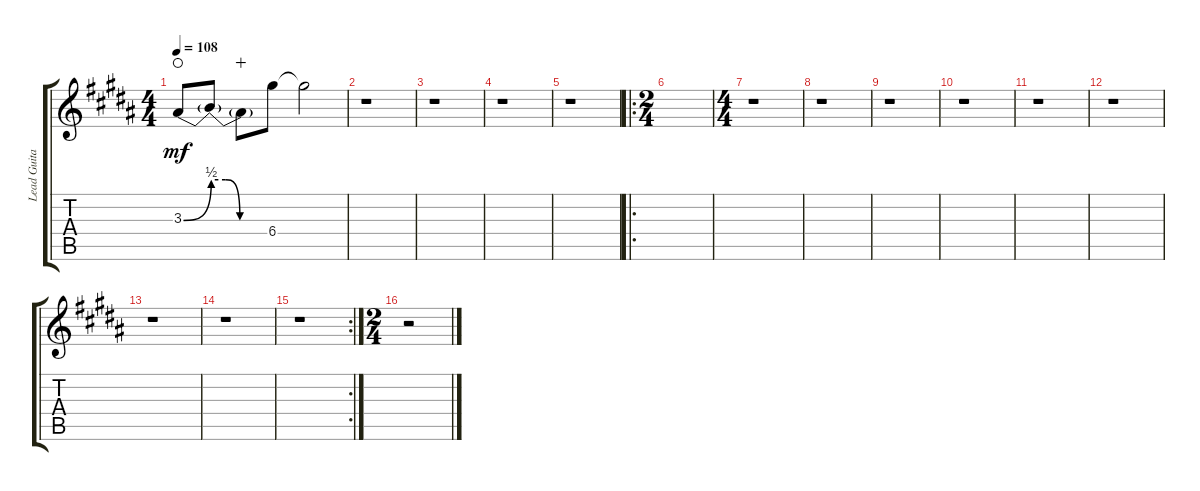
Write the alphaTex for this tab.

\track ("Lead Guitar" "Lead Guita") {instrument distortionguitar}
\staff {score tabs}
\tuning (E4 B3 G3 D3 A2 E2) {hide}
\ts (4 4)
\tempo 108
\clef g2
\ks g#minor
3.3{be (bend 0 0 60 2)}.8{dy mf waho} 3.3{be (custom 0 2 15 2 30 0 60 0) t}.8 3.3{t}.8{wahc} 6.4.8{ot 8vb} 6.4{t}.2{ot 8vb} |
r.1 |
r.1 |
r.1 |
r.1 |
\ro
\ts (2 4)
|
\ts (4 4)
r.1 |
r.1 |
r.1 |
r.1 |
r.1 |
r.1 |
r.1 |
r.1 |
\rc 2
r.1 |
\ts (2 4)
r.2
